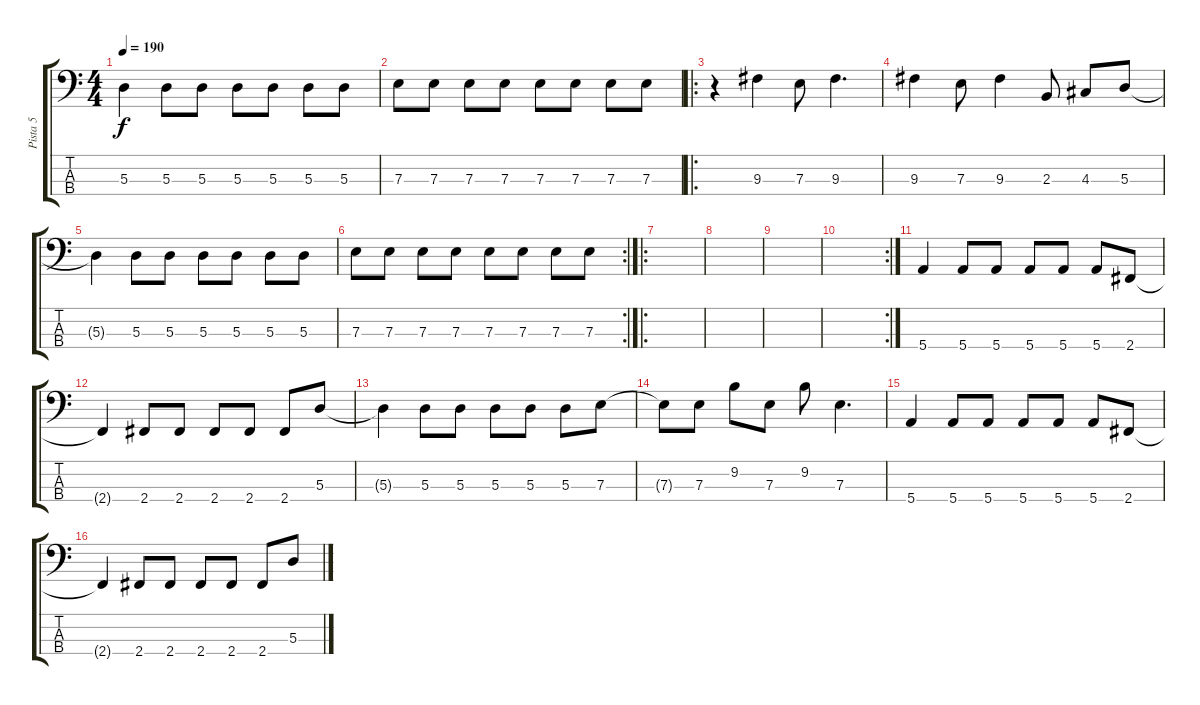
\track ("Pista 5" "Pista 5") {instrument electricbassfinger}
\staff {score tabs}
\tuning (G2 D2 A1 E1) {hide}
\ts (4 4)
\tempo 190
\clef f4
\ks c
5.3.4{dy f} 5.3.8 5.3.8 5.3.8 5.3.8 5.3.8 5.3.8 |
7.3.8 7.3.8 7.3.8 7.3.8 7.3.8 7.3.8 7.3.8 7.3.8 |
\ro
r.4 9.3.4 7.3.8 9.3.4{d} |
9.3.4 7.3.8 9.3.4 2.3.8 4.3.8 5.3.8 |
5.3{t}.4 5.3.8 5.3.8 5.3.8 5.3.8 5.3.8 5.3.8 |
\rc 2
7.3.8 7.3.8 7.3.8 7.3.8 7.3.8 7.3.8 7.3.8 7.3.8 |
\ro
|
|
|
\rc 2
|
5.4.4 5.4.8 5.4.8 5.4.8 5.4.8 5.4.8 2.4.8 |
2.4{t}.4 2.4.8 2.4.8 2.4.8 2.4.8 2.4.8 5.3.8 |
5.3{t}.4 5.3.8 5.3.8 5.3.8 5.3.8 5.3.8 7.3.8 |
7.3{t}.8 7.3.8 9.2.8 7.3.8 9.2.8 7.3.4{d} |
5.4.4 5.4.8 5.4.8 5.4.8 5.4.8 5.4.8 2.4.8 |
2.4{t}.4 2.4.8 2.4.8 2.4.8 2.4.8 2.4.8 5.3.8
